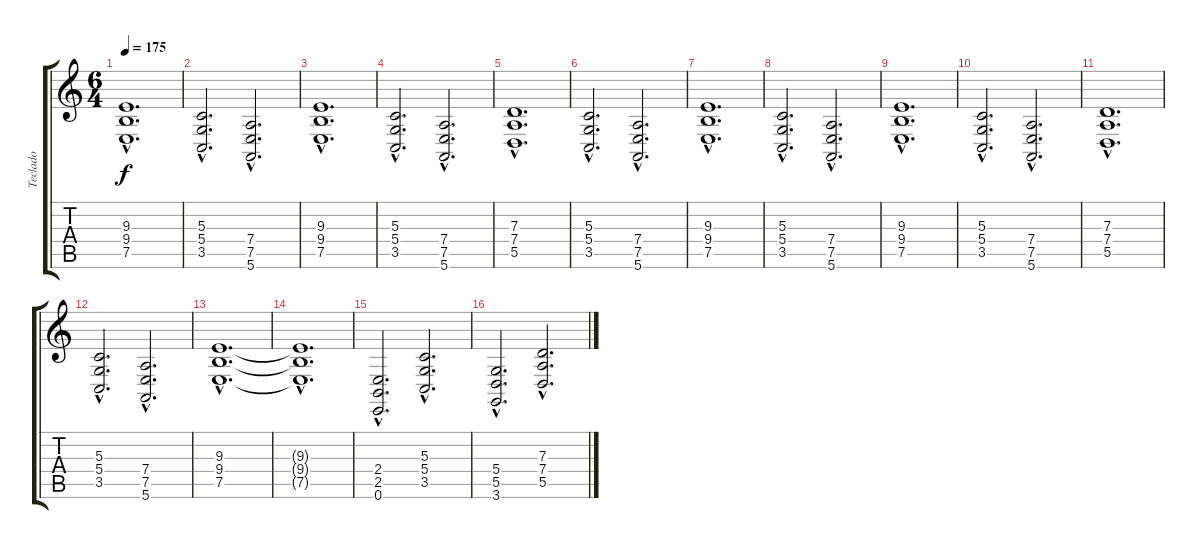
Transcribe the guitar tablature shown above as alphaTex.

\track ("Teclado" "Teclado") {instrument stringensemble1}
\staff {score tabs}
\tuning (E4 B3 G3 D3 A2 E2) {hide}
\ts (6 4)
\tempo 175
\clef g2
\ks c
(9.3{hac} 9.4{hac} 7.5{hac}).1{d dy f} |
(5.3{hac} 5.4{hac} 3.5{hac}).2{d} (7.4{hac} 7.5{hac} 5.6{hac}).2{d} |
(9.3{hac} 9.4{hac} 7.5{hac}).1{d} |
(5.3{hac} 5.4{hac} 3.5{hac}).2{d} (7.4{hac} 7.5{hac} 5.6{hac}).2{d} |
(7.3{hac} 7.4{hac} 5.5{hac}).1{d} |
(5.3{hac} 5.4{hac} 3.5{hac}).2{d} (7.4{hac} 7.5{hac} 5.6{hac}).2{d} |
(9.3{hac} 9.4{hac} 7.5{hac}).1{d} |
(5.3{hac} 5.4{hac} 3.5{hac}).2{d} (7.4{hac} 7.5{hac} 5.6{hac}).2{d} |
(9.3{hac} 9.4{hac} 7.5{hac}).1{d} |
(5.3{hac} 5.4{hac} 3.5{hac}).2{d} (7.4{hac} 7.5{hac} 5.6{hac}).2{d} |
(7.3{hac} 7.4{hac} 5.5{hac}).1{d} |
(5.3{hac} 5.4{hac} 3.5{hac}).2{d} (7.4{hac} 7.5{hac} 5.6{hac}).2{d} |
(9.3{hac} 9.4{hac} 7.5{hac}).1{d} |
(9.3{hac t} 9.4{hac t} 7.5{hac t}).1{d} |
(2.4{hac} 2.5{hac} 0.6{hac}).2{d volume 12} (5.3{hac} 5.4{hac} 3.5{hac}).2{d} |
(5.4{hac} 5.5{hac} 3.6{hac}).2{d} (7.3{hac} 7.4{hac} 5.5{hac}).2{d}
